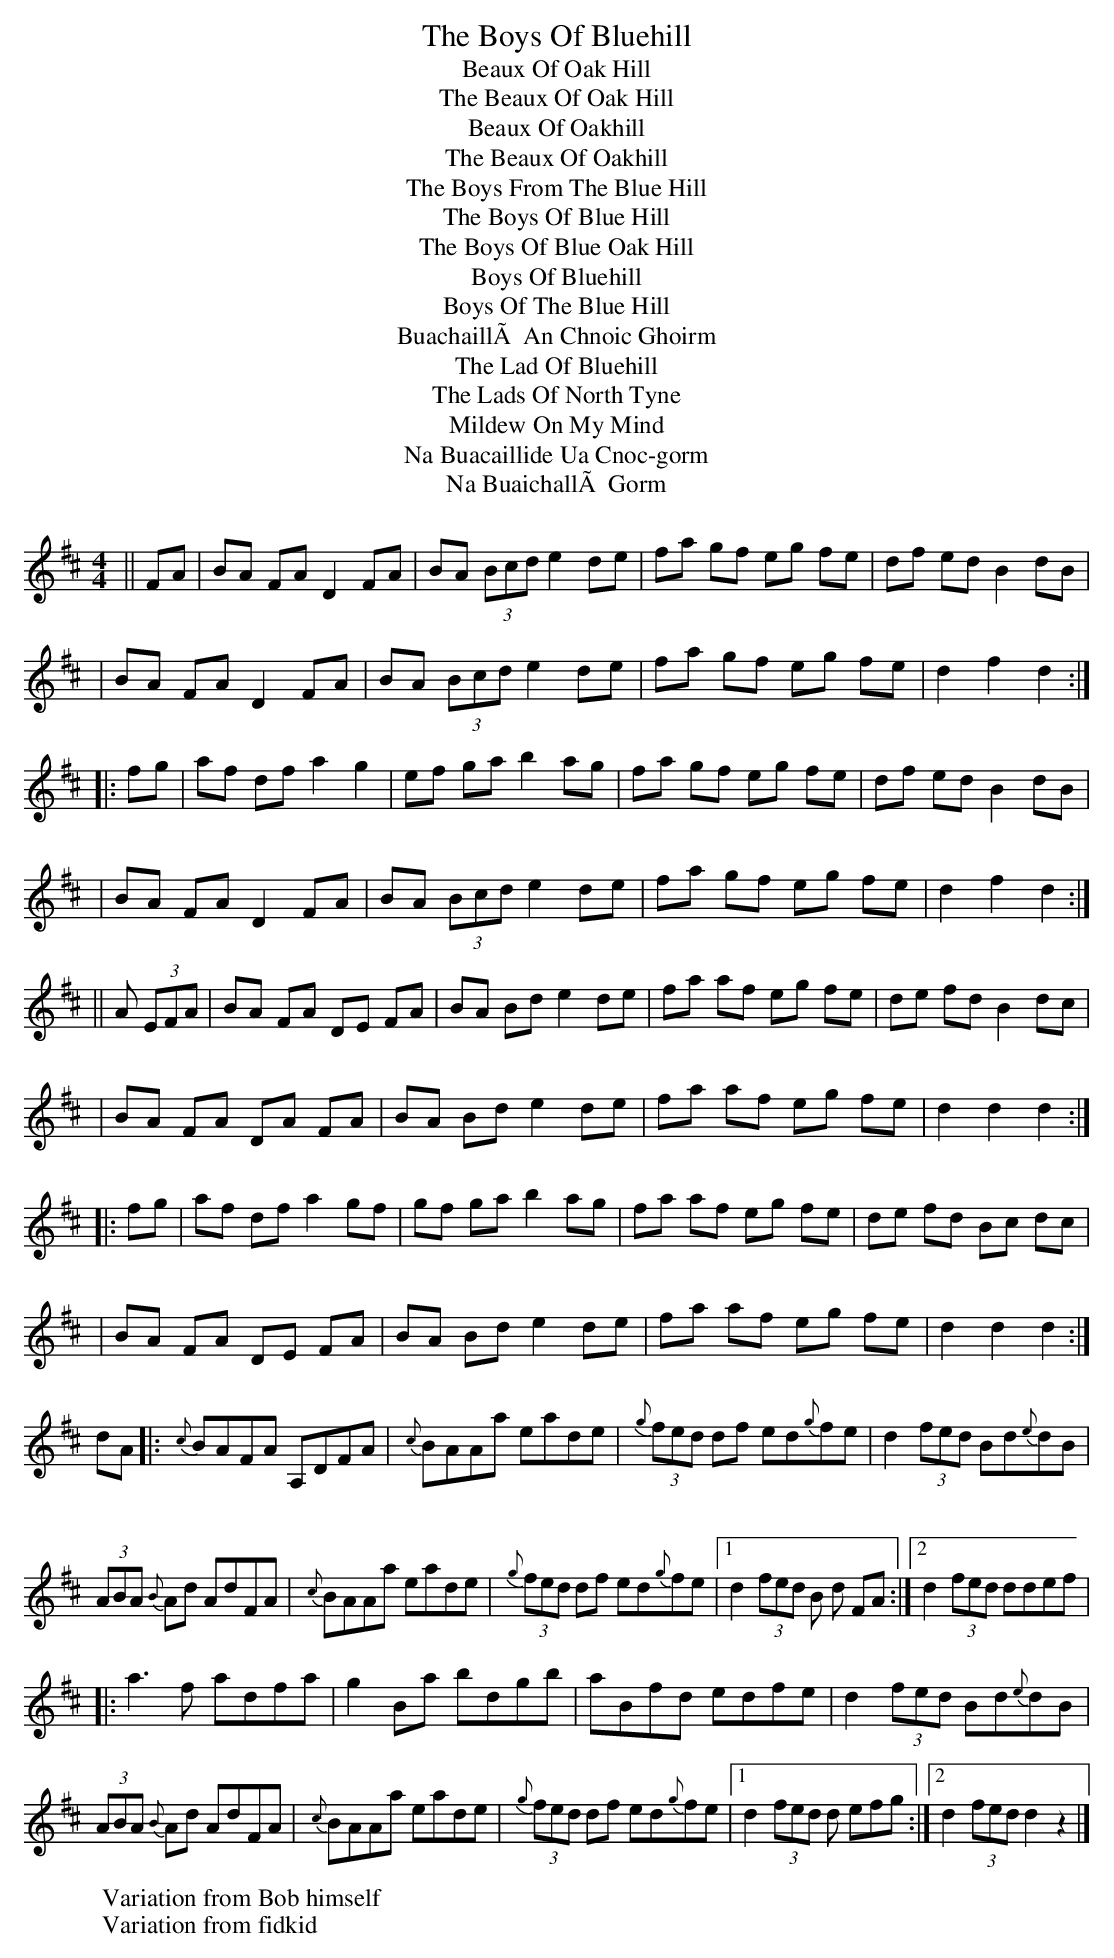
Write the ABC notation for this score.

X:1
T:Boys Of Bluehill, The
T:Beaux Of Oak Hill
T:Beaux Of Oak Hill, The
T:Beaux Of Oakhill
T:Beaux Of Oakhill, The
T:Boys From The Blue Hill, The
T:Boys Of Blue Hill, The
T:Boys Of Blue Oak Hill, The
T:Boys Of Bluehill
T:Boys Of The Blue Hill
T:BuachaillÃ­ An Chnoic Ghoirm
T:Lad Of Bluehill, The
T:Lads Of North Tyne, The
T:Mildew On My Mind
T:Na Buacaillide Ua Cnoc-gorm
T:Na BuaichallÃ­ Gorm
M:4/4
L:1/8
K:Dmaj
||FA|BA FA D2 FA| BA (3Bcd e2 de |fa gf eg fe|df ed B2 dB|
| BA FA D2 FA| BA (3Bcd e2 de |fa gf eg fe|d2 f2 d2 :|
|: fg| af df a2 g2 | ef ga b2 ag |fa gf eg fe |df ed B2 dB|
| BA FA D2 FA| BA (3Bcd e2 de |fa gf eg fe|d2 f2 d2 :|
W:Variation from Bob himself
K: Dmaj
||A (3EFA|BA FA DE FA| BA Bd e2 de |fa af eg fe|de fd B2 dc|
| BA FA DA FA| BA Bd e2 de |fa af eg fe|d2 d2 d2 :|
|: fg| af df a2 gf | gf ga b2 ag |fa af eg fe |de fd Bc dc|
| BA FA DE FA| BA Bd e2 de |fa af eg fe|d2 d2 d2 :|
W:Variation from fidkid
K:D
dA|:{c}BAFA A,DFA|{c}BAAa eade|(3{g}fed df ed{g}fe|d2 (3fed Bd{e}dB|
(3ABA {B}Ad AdFA|{c}BAAa eade|(3{g}fed df ed{g}fe|1 d2 (3fed B d FA:|2 d2 (3fed ddef|
|:a3 f adfa|g2 Ba bdgb|aBfd edfe|d2 (3fed Bd{e}dB|
(3ABA {B}Ad AdFA|{c}BAAa eade|(3{g}fed df ed{g}fe|1 d2 (3fed d efg:|2 d2 (3fed d2 z2 |]
